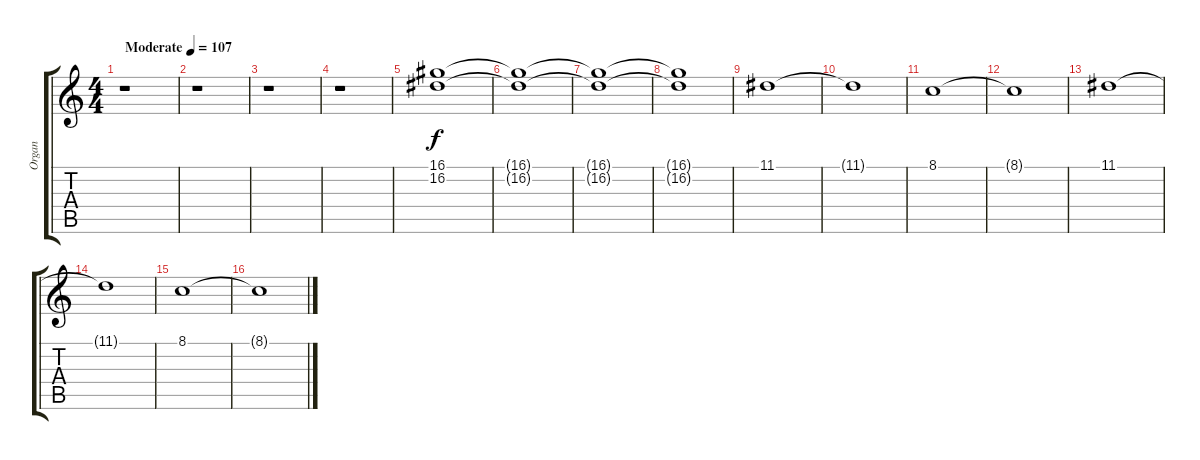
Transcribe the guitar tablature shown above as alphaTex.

\track ("Organ" "Organ") {instrument rockorgan}
\staff {score tabs}
\tuning (E4 B3 G3 D3 A2 E2) {hide}
\ts (4 4)
\tempo (107 "Moderate")
\clef g2
\ks c
r.1{dy f instrument rockorgan} |
r.1 |
r.1 |
r.1 |
(16.1 16.2).1 |
(16.1{t} 16.2{t}).1 |
(16.1{t} 16.2{t}).1 |
(16.1{t} 16.2{t}).1 |
11.1.1 |
11.1{t}.1 |
8.1.1 |
8.1{t}.1 |
11.1.1 |
11.1{t}.1 |
8.1.1 |
8.1{t}.1
